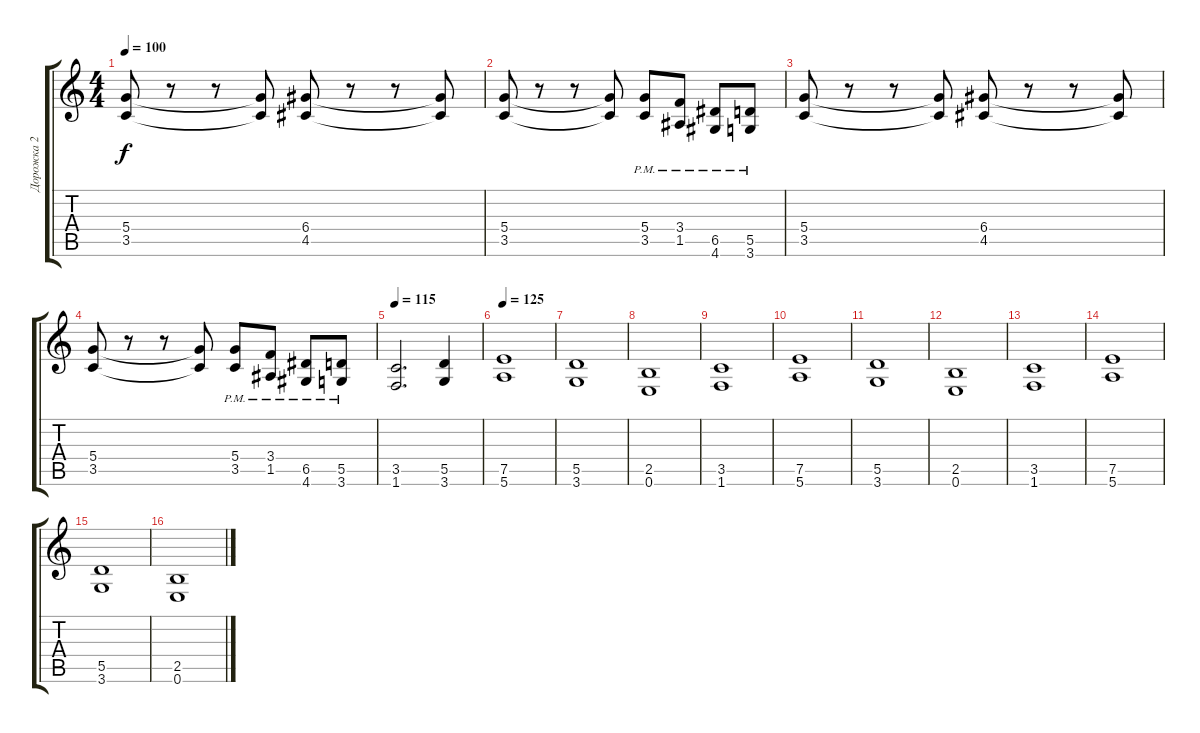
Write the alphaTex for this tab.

\track ("Дорожка 2" "Дорожка 2") {instrument overdrivenguitar}
\staff {score tabs}
\tuning (E4 B3 G3 D3 A2 E2) {hide}
\ts (4 4)
\tempo 100
\clef g2
\ks c
(5.4 3.5).8{dy f} r.8 r.8 (5.4{t} 3.5{t}).8 (6.4 4.5).8 r.8 r.8 (6.4{t} 4.5{t}).8 |
(5.4 3.5).8 r.8 r.8 (5.4{t} 3.5{t}).8 (5.4{pm} 3.5{pm}).8 (3.4{pm} 1.5{pm}).8 (6.5{pm} 4.6{pm}).8 (5.5{pm} 3.6{pm}).8 |
(5.4 3.5).8 r.8 r.8 (5.4{t} 3.5{t}).8 (6.4 4.5).8 r.8 r.8 (6.4{t} 4.5{t}).8 |
(5.4 3.5).8 r.8 r.8 (5.4{t} 3.5{t}).8 (5.4{pm} 3.5{pm}).8 (3.4{pm} 1.5{pm}).8 (6.5{pm} 4.6{pm}).8 (5.5{pm} 3.6{pm}).8 |
\tempo 115
(3.5 1.6).2{d} (5.5 3.6).4 |
\tempo 125
(7.5 5.6).1 |
(5.5 3.6).1 |
(2.5 0.6).1 |
(3.5 1.6).1 |
(7.5 5.6).1 |
(5.5 3.6).1 |
(2.5 0.6).1 |
(3.5 1.6).1 |
(7.5 5.6).1 |
(5.5 3.6).1 |
(2.5 0.6).1
